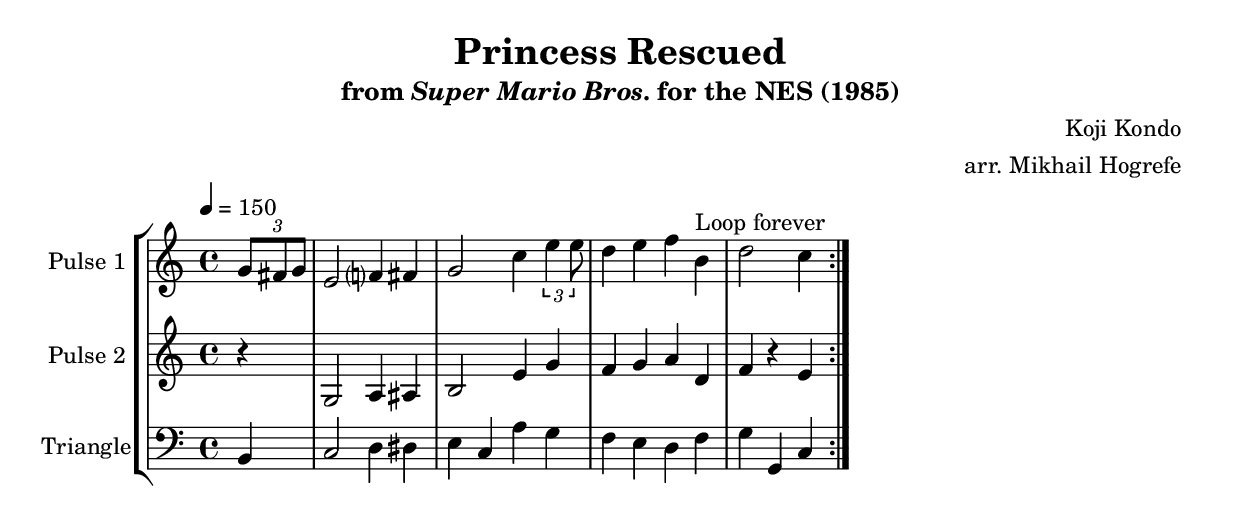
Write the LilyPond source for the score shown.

\version "2.20.0"

\book {
    \header {
        title = "Princess Rescued"
        subtitle = \markup { "from" {\italic "Super Mario Bros."} "for the NES (1985)" }
        composer = "Koji Kondo"
        arranger = "arr. Mikhail Hogrefe"
    }

    \score {
        {
            \new StaffGroup <<
                \new Staff \relative c'' {
                    \set Staff.instrumentName = "Pulse 1"
                    \set Staff.shortInstrumentName = "P.1"
\accidentalStyle modern-cautionary
\tempo 4 = 150
                    \repeat volta 2 {
\partial 4 \tuplet 3/2 { g8 fis g } |
e2 f4 fis |
g2 c4 \tuplet 3/2 { e4 e8 } |
d4 e f b,^\markup{"Loop forever"} |
d2 c4
                    }
                }

                \new Staff \relative c' {
                    \set Staff.instrumentName = "Pulse 2"
                    \set Staff.shortInstrumentName = "P.2"
\accidentalStyle modern-cautionary
r4 |
g2 a4 ais |
b2 e4 g |
f4 g a d, |
f4 r e
                }

                \new Staff \relative c {
                    \set Staff.instrumentName = "Triangle"
                    \set Staff.shortInstrumentName = "T."
\accidentalStyle modern-cautionary
\clef bass
b4
c2 d4 dis |
e4 c a' g |
f4 e d f |
g4 g, c
                }
            >>
        }
        \layout {
            \context {
                \Staff
                \RemoveEmptyStaves
            }
            \context {
                \DrumStaff
                \RemoveEmptyStaves
            }
        }
    }
}
